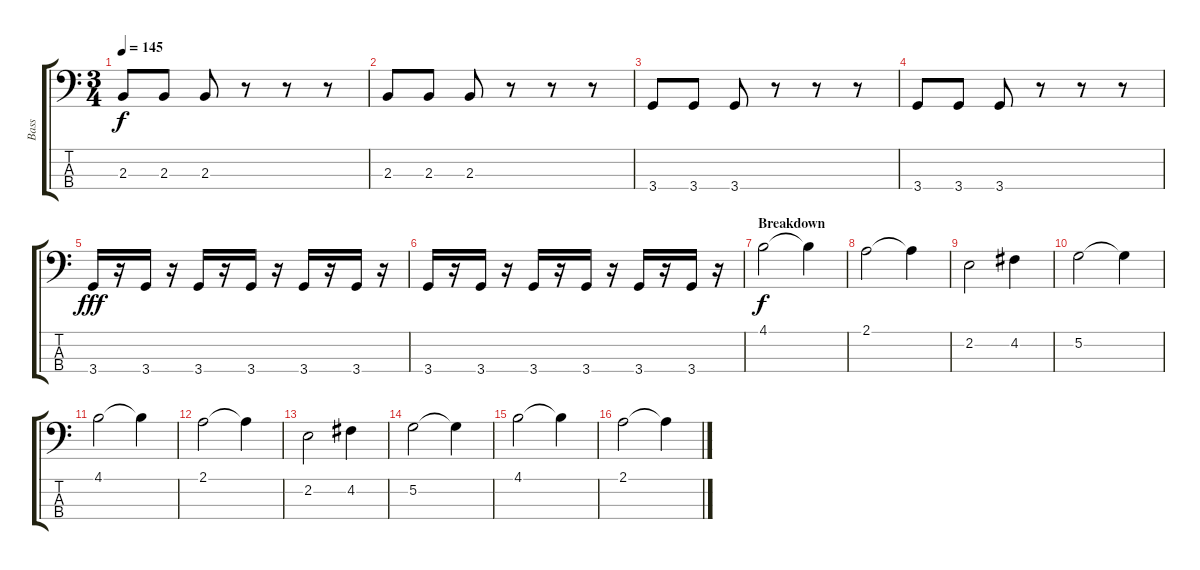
\track ("Bass" "Bass") {instrument electricbassfinger}
\staff {score tabs}
\tuning (G2 D2 A1 E1) {hide}
\ts (3 4)
\tempo 145
\clef f4
\ks c
2.3.8{dy f} 2.3.8 2.3.8 r.8 r.8 r.8 |
2.3.8 2.3.8 2.3.8 r.8 r.8 r.8 |
3.4.8 3.4.8 3.4.8 r.8 r.8 r.8 |
3.4.8 3.4.8 3.4.8 r.8 r.8 r.8 |
3.4.16{dy fff} r.16 3.4.16 r.16 3.4.16 r.16 3.4.16 r.16 3.4.16 r.16 3.4.16 r.16 |
3.4.16 r.16 3.4.16 r.16 3.4.16 r.16 3.4.16 r.16 3.4.16 r.16 3.4.16 r.16 |
\section ("" "Breakdown")
4.1.2{dy f} 4.1{t}.4 |
2.1.2 2.1{t}.4 |
2.2.2 4.2.4 |
5.2.2 5.2{t}.4 |
4.1.2 4.1{t}.4 |
2.1.2 2.1{t}.4 |
2.2.2 4.2.4 |
5.2.2 5.2{t}.4 |
4.1.2 4.1{t}.4 |
2.1.2 2.1{t}.4
